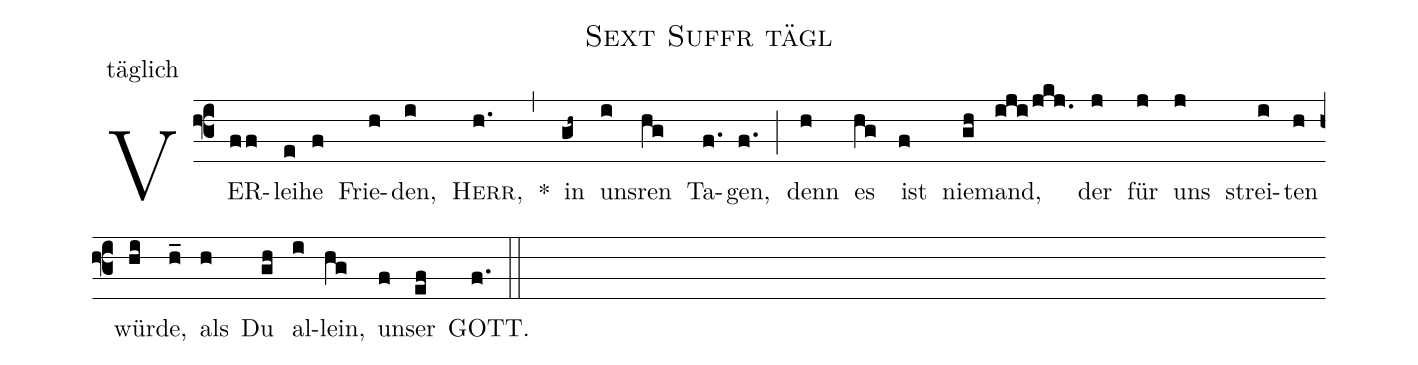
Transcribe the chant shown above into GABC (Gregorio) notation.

name: Sext Suffr tägl;
annotation: täglich;
%%
(f3) VER(ff)lei(e)he(f) Frie(h)den,(i) <sc>Herr,</sc>(h.) *(,) in(gh~) un(i)sren(hg) Ta(f.)gen,(f.) (;) denn(h) es(hg) ist(f) nie(gh)mand,(iji/jkj.) der(j) für(j) uns(j) strei(i)ten(h) wür(hi)de,(h_) als(h) Du(gh) al(i)lein,(hg) un(f)ser(ef) GOTT.(f.) (::)
